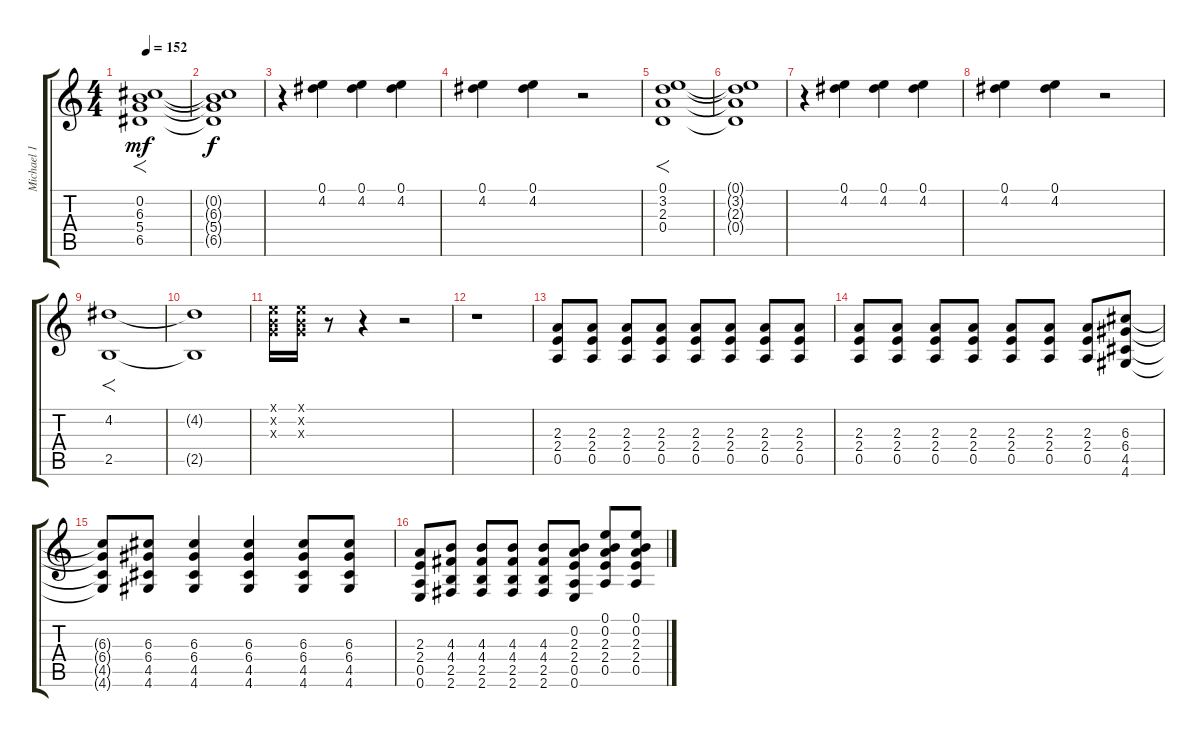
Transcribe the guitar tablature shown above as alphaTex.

\track ("Michael 1" "Michael 1") {instrument distortionguitar}
\staff {score tabs}
\tuning (E4 B3 G3 D3 A2 E2) {hide}
\ts (4 4)
\tempo 152
\clef g2
\ks c
(0.2 6.3 5.4 6.5).1{f dy mf} |
(0.2{t} 6.3{t} 5.4{t} 6.5{t}).1{dy f} |
r.4 (0.1 4.2).4{volume 14 instrument electricguitarclean} (0.1 4.2).4 (0.1 4.2).4 |
(0.1 4.2).4 (0.1 4.2).4 r.2 |
(0.1 3.2 2.3 0.4).1{f volume 12 instrument electricguitarjazz} |
(0.1{t} 3.2{t} 2.3{t} 0.4{t}).1 |
r.4 (0.1 4.2).4{volume 14 instrument electricguitarclean} (0.1 4.2).4 (0.1 4.2).4 |
(0.1 4.2).4 (0.1 4.2).4 r.2 |
(4.2 2.5).1{f volume 14 instrument electricguitarjazz} |
(4.2{t} 2.5{t}).1 |
(0.1{x} 0.2{x} 0.3{x}).16 (0.1{x} 0.2{x} 0.3{x}).16 r.8 r.4 r.2 |
r.1 |
(2.3 2.4 0.5).8{instrument distortionguitar} (2.3 2.4 0.5).8 (2.3 2.4 0.5).8 (2.3 2.4 0.5).8 (2.3 2.4 0.5).8 (2.3 2.4 0.5).8 (2.3 2.4 0.5).8 (2.3 2.4 0.5).8 |
(2.3 2.4 0.5).8 (2.3 2.4 0.5).8 (2.3 2.4 0.5).8 (2.3 2.4 0.5).8 (2.3 2.4 0.5).8 (2.3 2.4 0.5).8 (2.3 2.4 0.5).8 (6.3 6.4 4.5 4.6).8 |
(6.3{t} 6.4{t} 4.5{t} 4.6{t}).8 (6.3 6.4 4.5 4.6).8{volume 11 instrument distortionguitar} (6.3 6.4 4.5 4.6).4 (6.3 6.4 4.5 4.6).4 (6.3 6.4 4.5 4.6).8 (6.3 6.4 4.5 4.6).8 |
(2.3 2.4 0.5 0.6).8 (4.3 4.4 2.5 2.6).8 (4.3 4.4 2.5 2.6).8 (4.3 4.4 2.5 2.6).8 (4.3 4.4 2.5 2.6).8 (0.2 2.3 2.4 0.5 0.6).8 (0.1 0.2 2.3 2.4 0.5).8 (0.1 0.2 2.3 2.4 0.5).8
